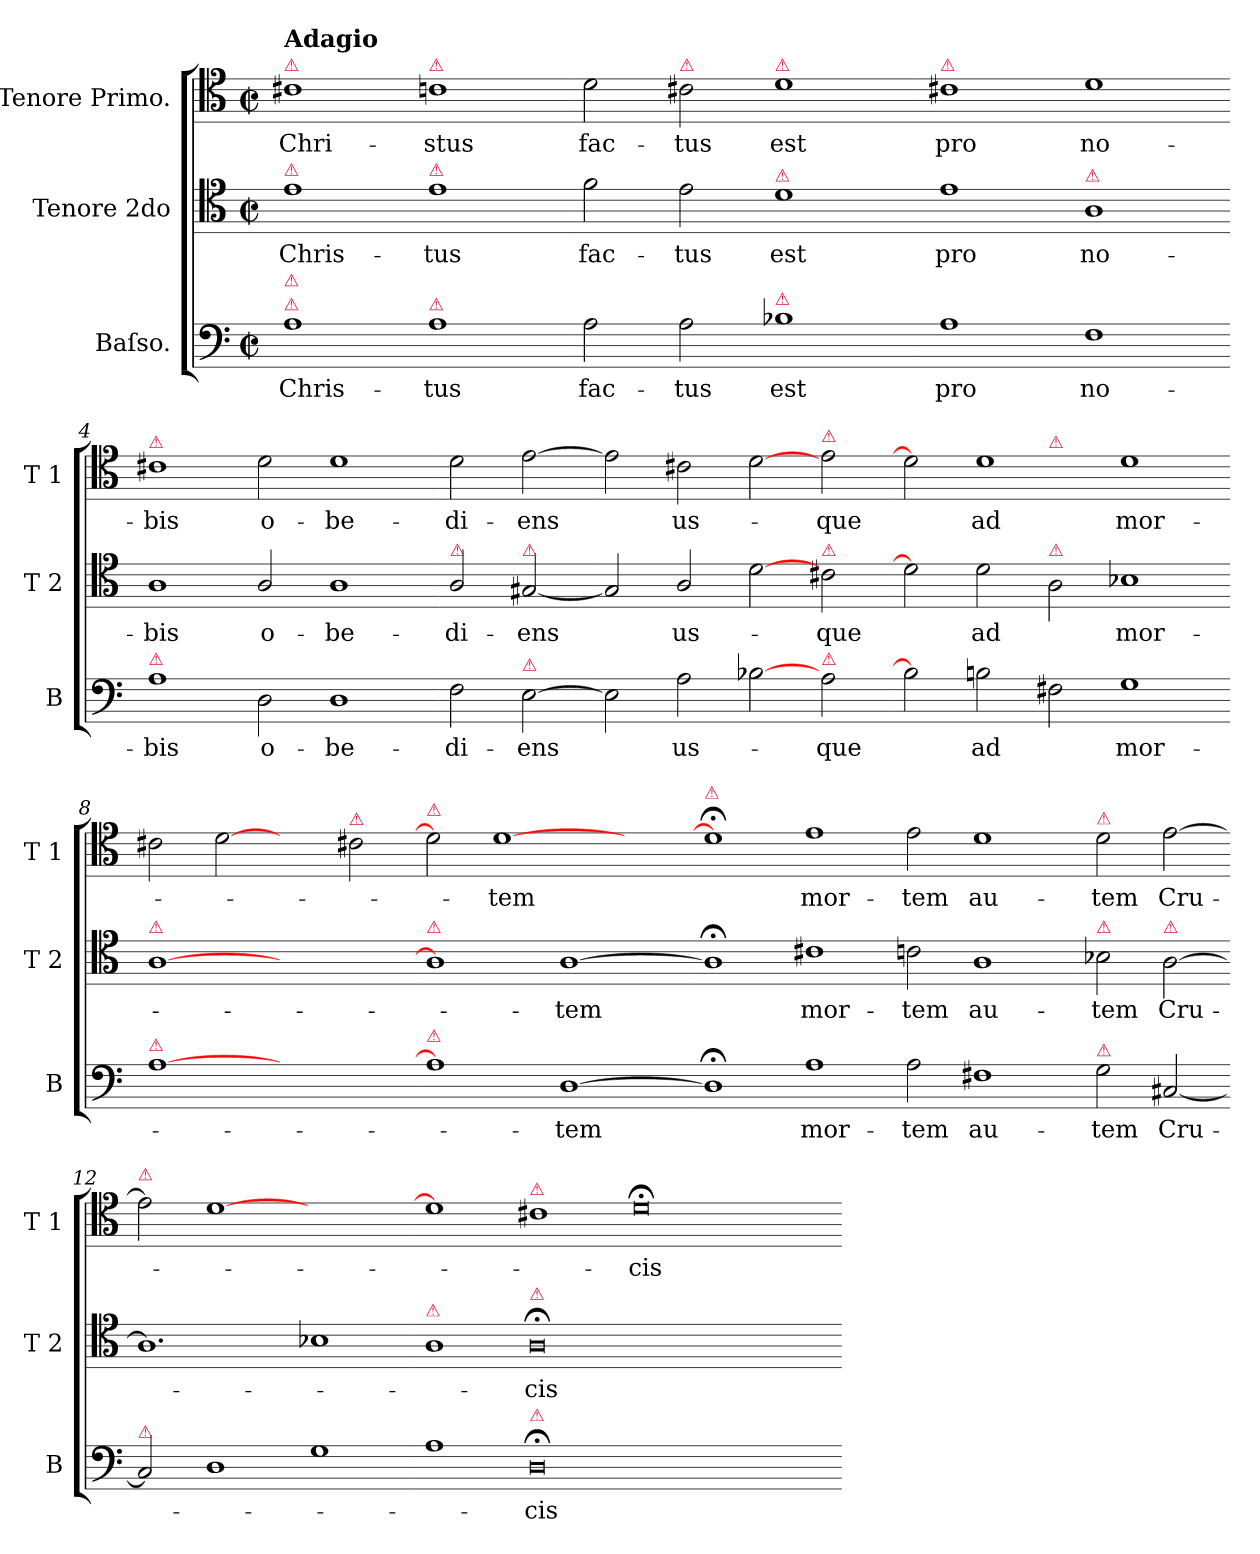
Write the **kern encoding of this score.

**kern	**text	**kern	**text	**kern	**text
*part3	*part3	*part2	*part2	*part1	*part1
*staff3	*staff3	*staff2	*staff2	*staff1	*staff1
*I"Baſso.	*	*I"Tenore 2do	*	*I"Tenore Primo.	*
*I'B	*	*I'T 2	*	*I'T 1	*
*clefF4	*	*clefC4	*	*clefC4	*
*k[]	*	*k[]	*	*k[]	*
*M2/2	*	*M2/2	*	*M2/2	*
*met(c|)	*	*met(c|)	*	*met(c|)	*
=1	=1	=1	=1	=1	=1
!	!	!	!	!LO:TX:a:color=crimson:t=⚠	!
!	!	!	!	!LO:TX:a:B:t=Adagio	!
!	!	!LO:TX:a:color=crimson:t=⚠	!	!	!
!LO:TX:a:color=crimson:t=⚠	!	!	!	!	!
!LO:TX:a:color=crimson:t=⚠	!	!	!	!	!
1A\	Chris-	1e\	Chris-	1c#X\	Chri-
!	!	!	!	!LO:TX:a:color=crimson:t=⚠	!
!	!	!LO:TX:a:color=crimson:t=⚠	!	!	!
!LO:TX:a:color=crimson:t=⚠	!	!	!	!	!
1A\	-tus	1e\	-tus	1cn\	-stus
=2-	=2-	=2-	=2-	=2-	=2-
2A\	fac-	2f\	fac-	2d\	fac-
!	!	!	!	!LO:TX:a:color=crimson:t=⚠	!
2A\	-tus	2e\	-tus	2c#X\	-tus
!	!	!	!	!LO:TX:a:color=crimson:t=⚠	!
!	!	!LO:TX:a:color=crimson:t=⚠	!	!	!
!LO:TX:a:color=crimson:t=⚠	!	!	!	!	!
1B-X\	est	1d\	est	1d\	est
=3-	=3-	=3-	=3-	=3-	=3-
!	!	!	!	!LO:TX:a:color=crimson:t=⚠	!
1A\	pro	1e\	pro	1c#X\	pro
!	!	!LO:TX:a:color=crimson:t=⚠	!	!	!
1F\	no-	1A\	no-	1d\	no-
=4-	=4-	=4-	=4-	=4-	=4-
!	!	!	!	!LO:TX:a:color=crimson:t=⚠	!
!LO:TX:a:color=crimson:t=⚠	!	!	!	!	!
1A\	-bis	1A\	-bis	1c#X\	-bis
2D\	o-	2A/	o-	2d\	o-
1D\	-be-	1A\	-be-	1d\	-be-
=5-	=5-	=5-	=5-	=5-	=5-
!	!	!LO:TX:a:color=crimson:t=⚠	!	!	!
2F\	-di-	2A/	-di-	2d\	-di-
!	!	!LO:TX:a:color=crimson:t=⚠	!	!	!
!LO:TX:a:color=crimson:t=⚠	!	!	!	!	!
[2E\	-ens	[2G#X/	-ens	[2e\	-ens
=6-	=6-	=6-	=6-	=6-	=6-
2E\]	.	2G#/]	.	2e\]	.
2A\	us-	2A/	us-	2c#X\	us-
[2B-X\	.	[2d\	.	[2d\	.
!	!	!	!	!LO:TX:a:color=crimson:t=⚠	!
!	!	!LO:TX:a:color=crimson:t=⚠	!	!	!
!LO:TX:a:color=crimson:t=⚠	!	!	!	!	!
2A\	-que	2c#X\	-que	2e\	-que
=7-	=7-	=7-	=7-	=7-	=7-
!	!	!	!	!LO:TX:a:color=crimson:t=⚠	!
*	*	*	*	*^	*
2B-\]	.	2d\]	.	2d\]	1ryy	.
2Bn\	ad	2d\	ad	1d\	.	ad
!	!	!	!	!	!LO:TX:a:color=crimson:t=⚠	!
!	!	!LO:TX:a:color=crimson:t=⚠	!	!	!	!
2F#X\	.	2A\	.	.	1.ryy	.
1G\	mor-	1B-X\	mor-	1d\	.	mor-
=8-	=8-	=8-	=8-	=8-	=8-	=8-
!	!	!LO:TX:a:color=crimson:t=⚠	!	!	!	!
!LO:TX:a:color=crimson:t=⚠	!	!	!	!	!	!
*	*	*	*	*v	*v	*
[1A\	.	[1A\	.	2c#X\	.
.	.	.	.	[2d\	.
1ryy	.	1ryy	.	2ryy	.
!	!	!	!	!LO:TX:a:color=crimson:t=⚠	!
.	.	.	.	2c#X\	.
=9-	=9-	=9-	=9-	=9-	=9-
!	!	!	!	!LO:TX:a:color=crimson:t=⚠	!
!	!	!LO:TX:a:color=crimson:t=⚠	!	!	!
!LO:TX:a:color=crimson:t=⚠	!	!	!	!	!
1A\]	.	1A\]	.	2d\]	.
.	.	.	.	[1d\	-tem
[1D\	-tem	[1A\	-tem	.	.
.	.	.	.	2ryy	.
=10-	=10-	=10-	=10-	=10-	=10-
!	!	!	!	!LO:TX:a:color=crimson:t=⚠	!
1D;<\]	.	1A;<\]	.	1d;<\]	.
1A\	mor-	1c#X\	mor-	1e\	mor-
2A\	-tem	2cn\	-tem	2e\	-tem
1F#X\	au-	1A\	au-	1d\	au-
=11-	=11-	=11-	=11-	=11-	=11-
!	!	!	!	!LO:TX:a:color=crimson:t=⚠	!
!	!	!LO:TX:a:color=crimson:t=⚠	!	!	!
!LO:TX:a:color=crimson:t=⚠	!	!	!	!	!
2G\	-tem	2B-X\	-tem	2d\	-tem
!	!	!LO:TX:a:color=crimson:t=⚠	!	!	!
[2C#X/	Cru-	[2A\	Cru-	[2e\	Cru-
=12-	=12-	=12-	=12-	=12-	=12-
!	!	!	!	!LO:TX:a:color=crimson:t=⚠	!
!LO:TX:a:color=crimson:t=⚠	!	!	!	!	!
2C#/]	.	1.A\]	.	2e\]	.
1D\	.	.	.	[1d\	.
1G\	.	1B-X\	.	1ryy	.
=13-	=13-	=13-	=13-	=13-	=13-
!	!	!LO:TX:a:color=crimson:t=⚠	!	!	!
1A\	.	1A\	.	1d\]	.
!	!	!	!	!LO:TX:a:color=crimson:t=⚠	!
!	!	!LO:TX:a:color=crimson:t=⚠	!	!	!
!LO:TX:a:color=crimson:t=⚠	!	!	!	!	!
0D;<\	-cis	0A;<\	-cis	1c#X\	.
.	.	.	.	0d;<\	-cis
1ryy	.	1ryy	.	.	.
=-	=-	=-	=-	=-	=-
*-	*-	*-	*-	*-	*-
